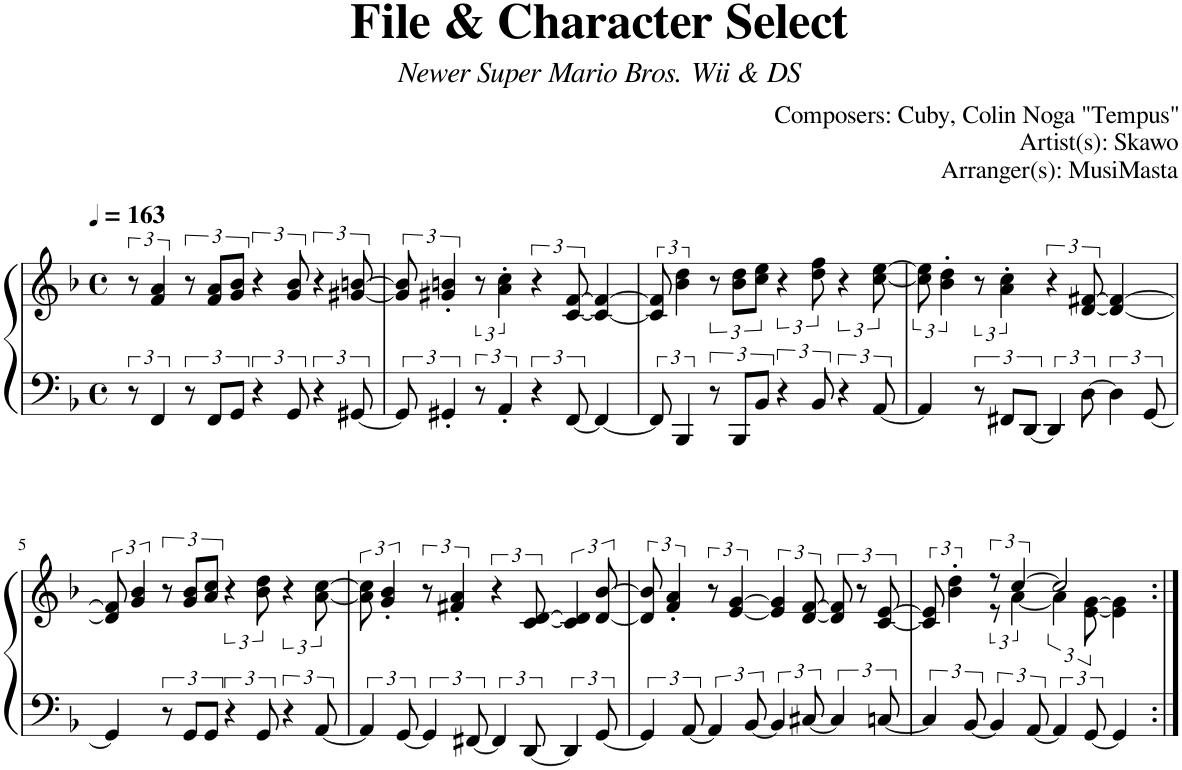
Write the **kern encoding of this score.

**kern	**kern
*part1	*part1
*staff2	*staff1
*I"Piano	*
*I'Pno.	*
*clefF4	*clefG2
*k[b-]	*k[b-]
*M4/4	*M4/4
*met(c)	*met(c)
*MM163	*MM163
=1	=1
12r	12r
6FF/	6f/ 6a/
12r	12r
12FF/L	12f/ 12a/L
12GG/J	12g/ 12b-/J
6r	6r
12GG/	12g/ 12b-/
6r	6r
[12GG#X/	[12g#X/ [12bn/
=2	=2
12GG#/]	12g#/] 12b/]
6GG#X'/	6g#X/' 6bn/'
12r	12r
6AA'/	6a\' 6cc\'
6r	6r
[12FF/	[12c/ [12f/
4FF/_	4c/_ 4f/_
=3	=3
12FF/]	12c/] 12f/]
6BBB-/	6b-\ 6dd\
12r	12r
12BBB-/L	12b-\ 12dd\L
12BB-/J	12cc\ 12ee\J
6r	6r
12BB-/	12dd\ 12ff\
6r	6r
[12AA/	[12cc\ [12ee\
=4	=4
4AA/]	12cc\] 12ee\]
.	6b-\' 6dd\'
12r	12r
12FF#X/L	6a\' 6cc\'
[4DD/	.
.	6r
[4D\	[12d/ [12f#X/
.	4d/_ 4f#/_
[12GG/	.
!!LO:LB:g=z
=5	=5
4GG/]	12d/] 12f#/]
.	6g/ 6b-/
12r	12r
12GG/L	12g/ 12b-/L
12GG/J	12a/ 12cc/J
6r	6r
12GG/	12b-\ 12dd\
6r	6r
[12AA/	[12a\ [12cc\
=6	=6
6AA/]	12a\] 12cc\]
.	6g/' 6b-/'
[4GG/	.
.	12r
.	6f#X/' 6a/'
[4FF#X/	.
.	6r
[4DD/	[4c/ [4d/
[12GG/	[12d/ [12b-/
=7	=7
6GG/]	12d/] 12b-/]
.	6f/' 6a/'
[4AA/	.
.	12r
.	[6e/ [6g/
[4BB-/	.
.	6e/] 6g/]
[4C#X/	[12d/ [12f/
.	12d/] 12f/]
.	12r
[12Cn/	[12c/ [12e/
=8	=8
*	*^
6C/]	12c/] 12e/]	4ryy
.	6b-\' 6dd\'	.
[4BB-/	.	.
.	12r	12r
.	[>6cc/	[6a\
[4AA/	.	.
.	2cc/]	6a\]
[12GG/	.	[12e\ [>12g\
4GG/]	.	4e\] 4g\]
*	*v	*v
=:|!	=:|!
*-	*-
